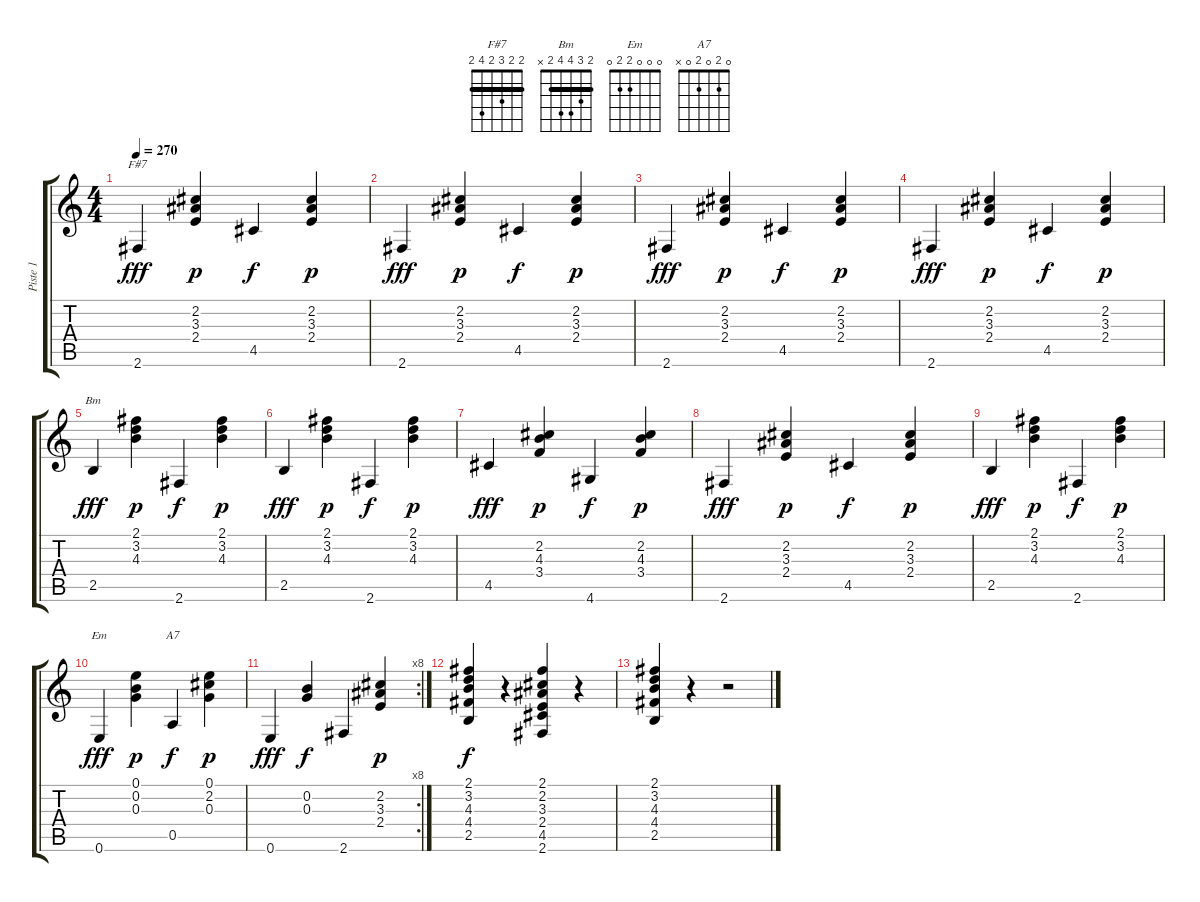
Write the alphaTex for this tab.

\track ("Piste 1" "Piste 1") {instrument acousticguitarnylon}
\staff {score tabs}
\tuning (E4 B3 G3 D3 A2 E2) {hide}
\chord ("F#7" 2 2 3 2 4 2) {barre 2}
\chord ("Bm" 2 3 4 4 2 x) {barre 2}
\chord ("Em" 0 0 0 2 2 0)
\chord ("A7" 0 2 0 2 0 x)
\ts (4 4)
\tempo 270
\clef g2
\ks c
2.6.4{ch "F#7" dy fff} (2.2 3.3 2.4).4{dy p} 4.5.4{dy f} (2.2 3.3 2.4).4{dy p} |
2.6.4{dy fff} (2.2 3.3 2.4).4{dy p} 4.5.4{dy f} (2.2 3.3 2.4).4{dy p} |
2.6.4{dy fff} (2.2 3.3 2.4).4{dy p} 4.5.4{dy f} (2.2 3.3 2.4).4{dy p} |
2.6.4{dy fff} (2.2 3.3 2.4).4{dy p} 4.5.4{dy f} (2.2 3.3 2.4).4{dy p} |
2.5.4{ch "Bm" dy fff} (2.1 3.2 4.3).4{dy p} 2.6.4{dy f} (2.1 3.2 4.3).4{dy p} |
2.5.4{dy fff} (2.1 3.2 4.3).4{dy p} 2.6.4{dy f} (2.1 3.2 4.3).4{dy p} |
4.5.4{dy fff} (2.2 4.3 3.4).4{dy p} 4.6.4{dy f} (2.2 4.3 3.4).4{dy p} |
2.6.4{dy fff} (2.2 3.3 2.4).4{dy p} 4.5.4{dy f} (2.2 3.3 2.4).4{dy p} |
2.5.4{dy fff} (2.1 3.2 4.3).4{dy p} 2.6.4{dy f} (2.1 3.2 4.3).4{dy p} |
0.6.4{ch "Em" dy fff} (0.1 0.2 0.3).4{dy p} 0.5.4{ch "A7" dy f} (0.1 2.2 0.3).4{dy p} |
\rc 8
0.6.4{dy fff} (0.2 0.3).4{dy f} 2.6.4 (2.2 3.3 2.4).4{dy p} |
(2.1 3.2 4.3 4.4 2.5).4{dy f} r.4 (2.1 2.2 3.3 2.4 4.5 2.6).4 r.4 |
(2.1 3.2 4.3 4.4 2.5).4 r.4 r.2
